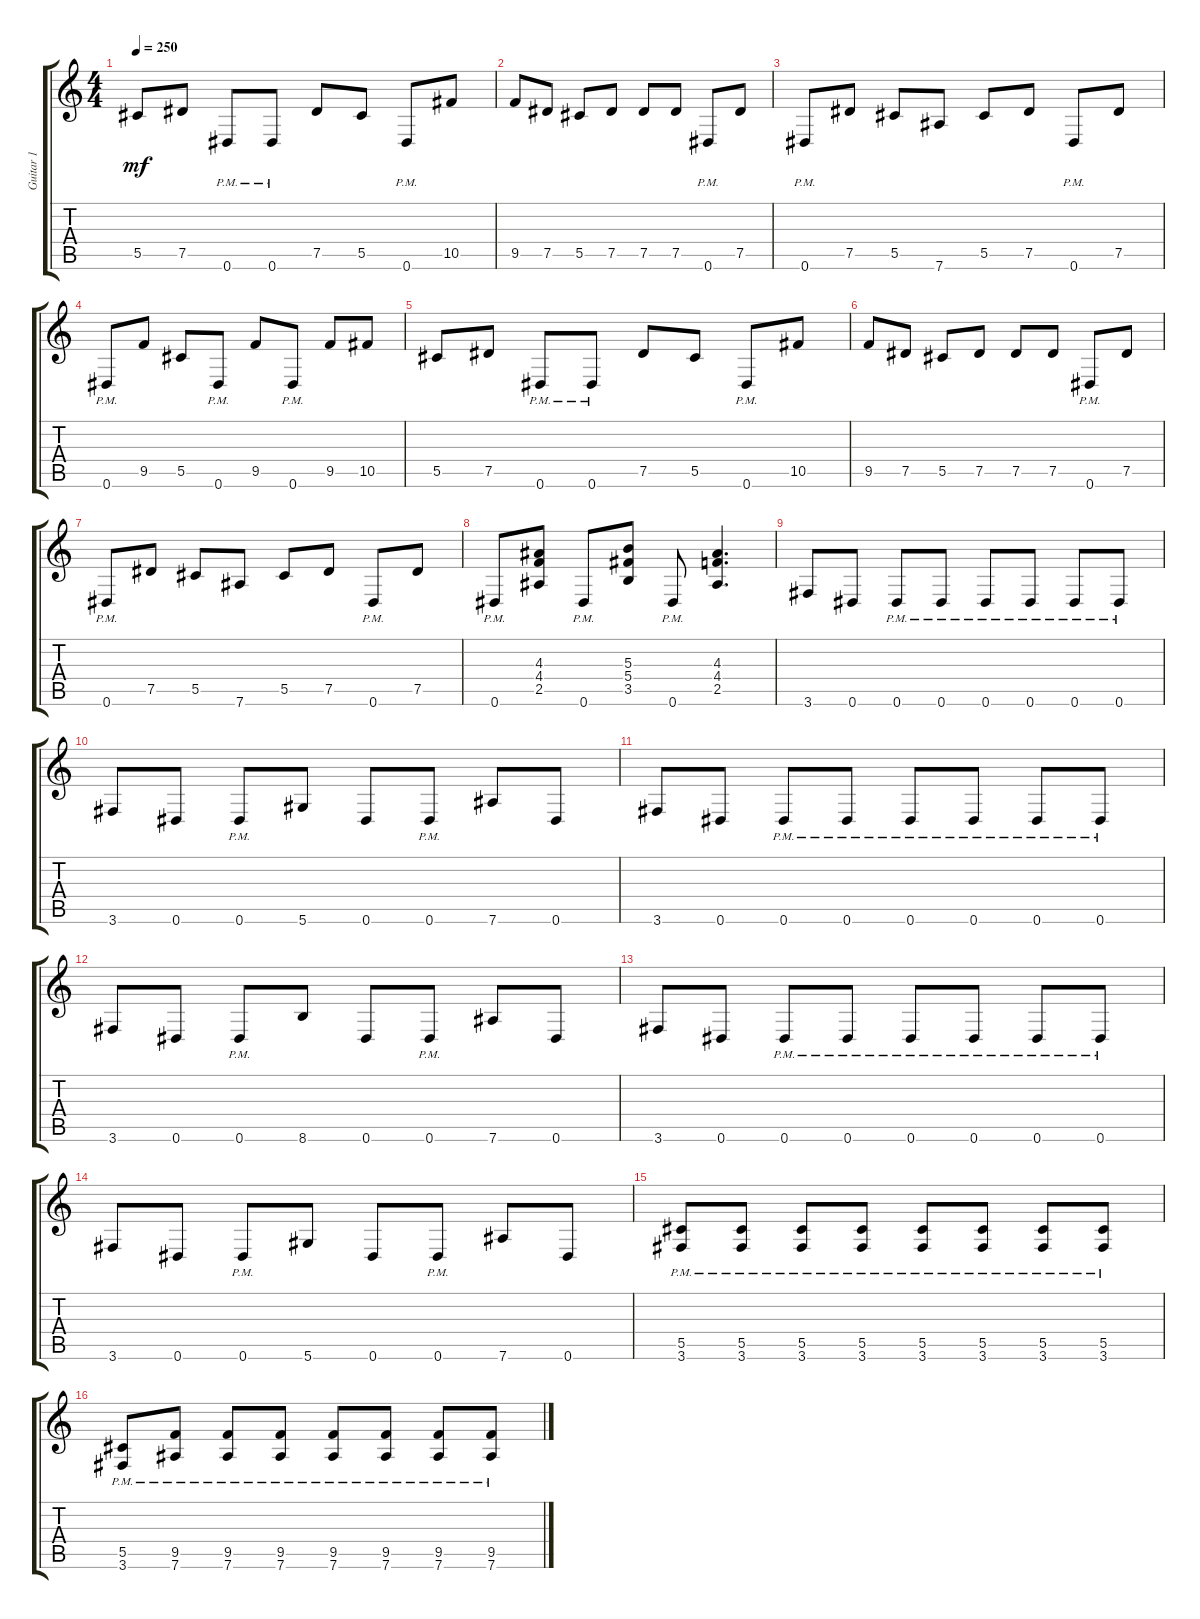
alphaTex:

\track ("Guitar 1" "Guitar 1") {instrument acousticguitarsteel}
\staff {score tabs}
\tuning (Eb4 Bb3 Gb3 Db3 Ab2 Eb2) {hide}
\ts (4 4)
\tempo 250
\clef g2
\ks c
5.5.8{dy mf} 7.5.8 0.6{pm}.8 0.6{pm}.8 7.5.8 5.5.8 0.6{pm}.8 10.5.8 |
9.5.8 7.5.8 5.5.8 7.5.8 7.5.8 7.5.8 0.6{pm}.8 7.5.8 |
0.6{pm}.8 7.5.8 5.5.8 7.6.8 5.5.8 7.5.8 0.6{pm}.8 7.5.8 |
0.6{pm}.8 9.5.8 5.5.8 0.6{pm}.8 9.5.8 0.6{pm}.8 9.5.8 10.5.8 |
5.5.8 7.5.8 0.6{pm}.8 0.6{pm}.8 7.5.8 5.5.8 0.6{pm}.8 10.5.8 |
9.5.8 7.5.8 5.5.8 7.5.8 7.5.8 7.5.8 0.6{pm}.8 7.5.8 |
0.6{pm}.8 7.5.8 5.5.8 7.6.8 5.5.8 7.5.8 0.6{pm}.8 7.5.8 |
0.6{pm}.8 (4.3 4.4 2.5).8 0.6{pm}.8 (5.3 5.4 3.5).8 0.6{pm}.8 (4.3 4.4 2.5).4{d} |
3.6.8 0.6.8 0.6{pm}.8 0.6{pm}.8 0.6{pm}.8 0.6{pm}.8 0.6{pm}.8 0.6{pm}.8 |
3.6.8 0.6.8 0.6{pm}.8 5.6.8 0.6.8 0.6{pm}.8 7.6.8 0.6.8 |
3.6.8 0.6.8 0.6{pm}.8 0.6{pm}.8 0.6{pm}.8 0.6{pm}.8 0.6{pm}.8 0.6{pm}.8 |
3.6.8 0.6.8 0.6{pm}.8 8.6.8 0.6.8 0.6{pm}.8 7.6.8 0.6.8 |
3.6.8 0.6.8 0.6{pm}.8 0.6{pm}.8 0.6{pm}.8 0.6{pm}.8 0.6{pm}.8 0.6{pm}.8 |
3.6.8 0.6.8 0.6{pm}.8 5.6.8 0.6.8 0.6{pm}.8 7.6.8 0.6.8 |
(5.5{pm} 3.6{pm}).8 (5.5{pm} 3.6{pm}).8 (5.5{pm} 3.6{pm}).8 (5.5{pm} 3.6{pm}).8 (5.5{pm} 3.6{pm}).8 (5.5{pm} 3.6{pm}).8 (5.5{pm} 3.6{pm}).8 (5.5{pm} 3.6{pm}).8 |
(5.5{pm} 3.6{pm}).8 (9.5{pm} 7.6{pm}).8 (9.5{pm} 7.6{pm}).8 (9.5{pm} 7.6{pm}).8 (9.5{pm} 7.6{pm}).8 (9.5{pm} 7.6{pm}).8 (9.5{pm} 7.6{pm}).8 (9.5{pm} 7.6{pm}).8
